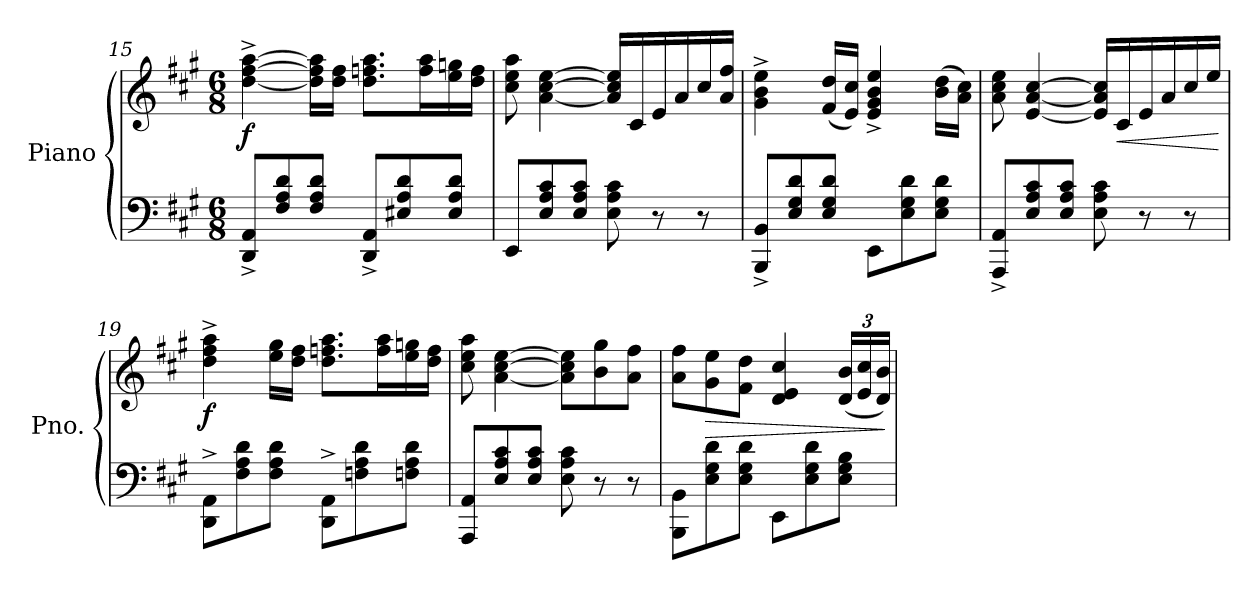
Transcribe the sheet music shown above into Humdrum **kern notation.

**kern	**kern	**dynam
*part1	*part1	*part1
*staff2	*staff1	*staff1/2
*I"Piano	*	*
*I'Pno.	*	*
!!LO:LB:g=z
*clefF4	*clefG2	*
*k[f#c#g#]	*k[f#c#g#]	*
*M6/8	*M6/8	*
=15	=15	=15
!	!	!LO:DY:b
8DD/^ 8AA/^L	[4dd\^ [4ff#\^ [4aa\^	f
8F#/ 8A/ 8d/	.	.
8F#/ 8A/ 8d/J	16dd\] 16ff#\] 16aa\]LL	.
.	16dd\ 16ff#\JJ	.
8DD/^ 8AA/^L	8.dd\ 8.ffn\ 8.aa\L	.
8E#X/ 8A/ 8d/	.	.
.	16ff\ 16aa\L	.
8E#/ 8A/ 8d/J	16ee\ 16ggn\	.
.	16dd\ 16ff\JJ	.
=16	=16	=16
8EE/L	8cc#\ 8ee\ 8aa\	.
8E/ 8A/ 8c#/	[4a\ [4cc#\ [4ee\	.
8E/ 8A/ 8c#/J	.	.
8E\ 8A\ 8c#\	16a/] 16cc#/] 16ee/]LL	.
.	16c#/	.
8r	16e/	.
.	16a/	.
8r	16cc#/	.
.	16a/ 16ff#/JJ	.
=17	=17	=17
8BBB/^ 8BB/^L	4g#\^ 4b\^ 4ee\^	.
8E/ 8G#/ 8d/	.	.
8E/ 8G#/ 8d/J	(<16f#/ 16dd/LL	.
.	16e/ 16cc#/JJ)	.
8EE\L	4e/^ 4g#/^ 4b/^ 4ee/^	.
8E\ 8G#\ 8d\	.	.
8E\ 8G#\ 8d\J	(>16b\ 16dd\LL	.
.	16a\ 16cc#\JJ)	.
=18	=18	=18
8AAA/^ 8AA/^L	8a\ 8cc#\ 8ee\	.
8E/ 8A/ 8c#/	[4e/ [4a/ [4cc#/	.
8E/ 8A/ 8c#/J	.	.
8E\ 8A\ 8c#\	16e/] 16a/] 16cc#/]LL	.
!	!	!LO:HP:b
.	16c#/	<
8r	16e/	.
.	16a/	.
8r	16cc#/	.
.	16ee/JJ	.
.	.	[
!!LO:LB:g=z
=19	=19	=19
!	!	!LO:DY:b
8DD\^ 8AA\^L	4dd\^ 4ff#\^ 4aa\^	f
8F#\ 8A\ 8d\	.	.
8F#\ 8A\ 8d\J	16ee\ 16gg#\LL	.
.	16dd\ 16ff#\JJ	.
8DD\^ 8AA\^L	8.dd\ 8.ffn\ 8.aa\L	.
8Fn\ 8A\ 8d\	.	.
.	16ff\ 16aa\L	.
8Fn\ 8A\ 8d\J	16ee\ 16ggn\	.
.	16dd\ 16ff\JJ	.
=20	=20	=20
8AAA/ 8AA/L	8cc#\ 8ee\ 8aa\	.
8E/ 8A/ 8c#/	[4a\ [4cc#\ [4ee\	.
8E/ 8A/ 8c#/J	.	.
8E\ 8A\ 8c#\	8a\] 8cc#\] 8ee\]L	.
8r	8b\ 8gg#\	.
8r	8a\ 8ff#\J	.
=21	=21	=21
8BBB\ 8BB\L	8a\ 8ff#\L	.
!	!	!LO:HP:b
8E\ 8G#\ 8d\	8g#\ 8ee\	>
8E\ 8G#\ 8d\J	8f#\ 8dd\J	.
8EE\L	4d/ 4e/ 4cc#/	.
8E\ 8G#\ 8d\	.	.
*	*Xbrackettup	*
8E\ 8G#\ 8B\J	(<24d/ 24b/LL	.
.	24e/ 24cc#/	.
.	24d/ 24b/JJ)	.
.	.	]
=	=	=
*-	*-	*-
